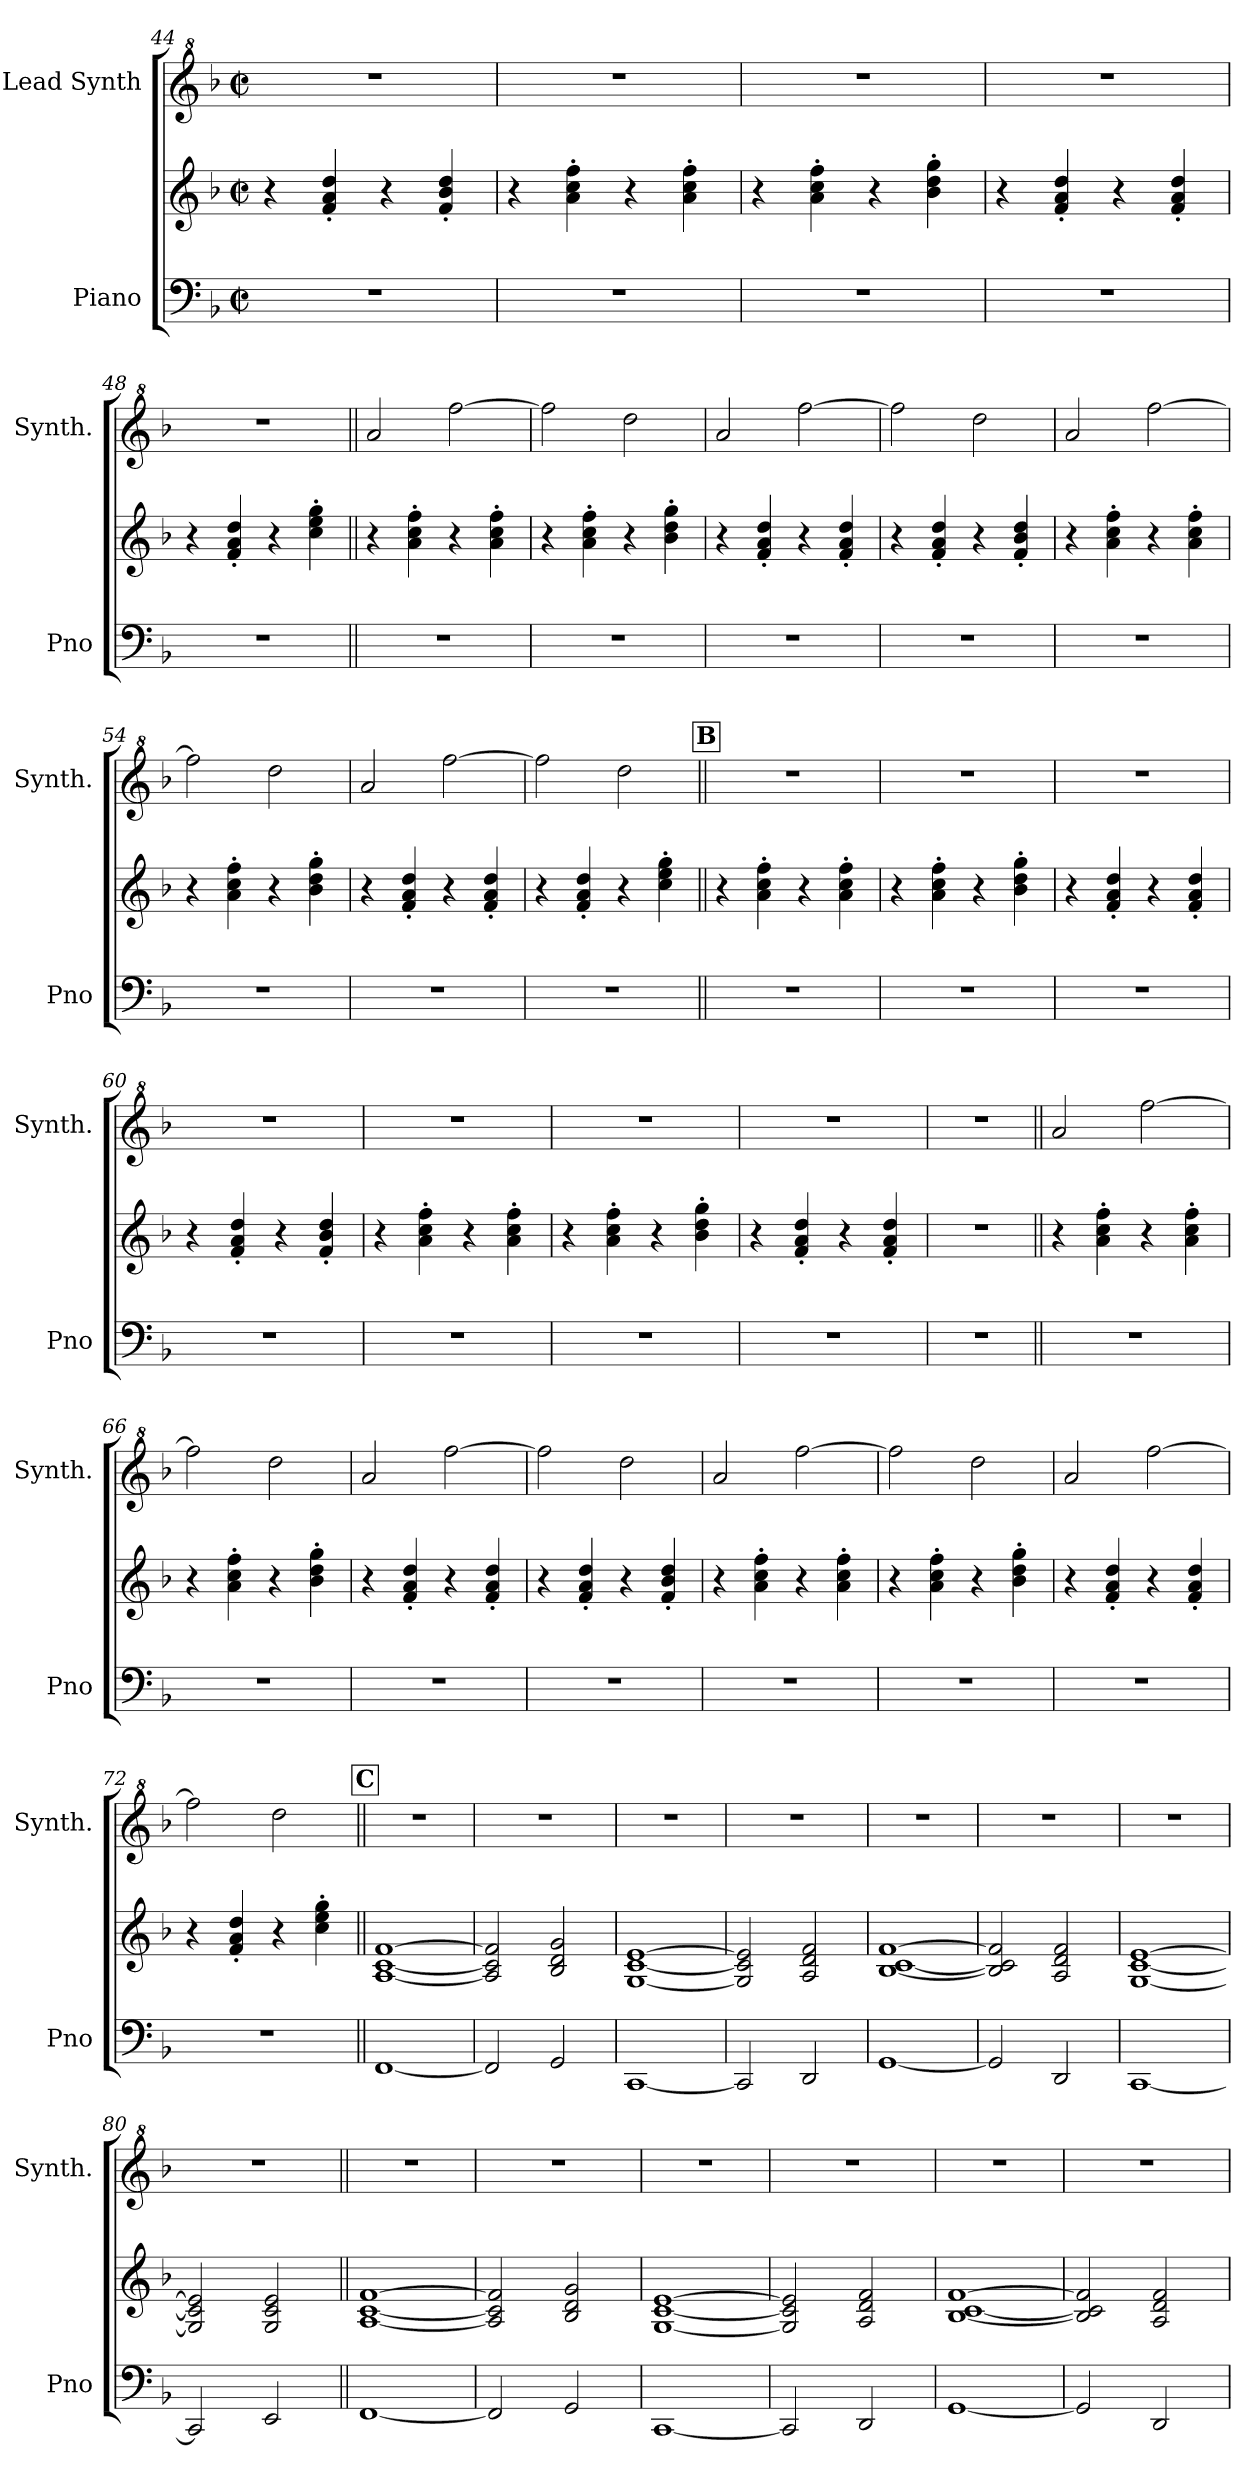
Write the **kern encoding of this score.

**kern	**kern	**kern
*part2	*part2	*part1
*staff3	*staff2	*staff1
*I"Piano	*	*I"Lead Synth
*I'Pno	*	*I'Synth.
*clefF4	*clefG2	*clefG^2
*	*	*ITrd7c12
*k[b-]	*k[b-]	*k[b-]
*M2/2	*M2/2	*M2/2
*met(c|)	*met(c|)	*met(c|)
=44	=44	=44
1r	4r	1r
.	4f/' 4a/' 4dd/'	.
.	4r	.
.	4f/' 4b-/' 4dd/'	.
!!LO:LB:g=z
=45	=45	=45
1r	4r	1r
.	4a\' 4cc\' 4ff\'	.
.	4r	.
.	4a\' 4cc\' 4ff\'	.
=46	=46	=46
1r	4r	1r
.	4a\' 4cc\' 4ff\'	.
.	4r	.
.	4b-\' 4dd\' 4gg\'	.
=47	=47	=47
1r	4r	1r
.	4f/' 4a/' 4dd/'	.
.	4r	.
.	4f/' 4a/' 4dd/'	.
=48	=48	=48
1r	4r	1r
.	4f/' 4a/' 4dd/'	.
.	4r	.
.	4cc\' 4ee\' 4gg\'	.
!!LO:LB:g=z
=49||	=49||	=49||
1r	4r	2a/
.	4a\' 4cc\' 4ff\'	.
.	4r	[2ff\
.	4a\' 4cc\' 4ff\'	.
=50	=50	=50
1r	4r	2ff\]
.	4a\' 4cc\' 4ff\'	.
.	4r	2dd\
.	4b-\' 4dd\' 4gg\'	.
=51	=51	=51
1r	4r	2a/
.	4f/' 4a/' 4dd/'	.
.	4r	[2ff\
.	4f/' 4a/' 4dd/'	.
=52	=52	=52
1r	4r	2ff\]
.	4f/' 4a/' 4dd/'	.
.	4r	2dd\
.	4f/' 4b-/' 4dd/'	.
!!LO:LB:g=z
=53	=53	=53
1r	4r	2a/
.	4a\' 4cc\' 4ff\'	.
.	4r	[2ff\
.	4a\' 4cc\' 4ff\'	.
=54	=54	=54
1r	4r	2ff\]
.	4a\' 4cc\' 4ff\'	.
.	4r	2dd\
.	4b-\' 4dd\' 4gg\'	.
=55	=55	=55
1r	4r	2a/
.	4f/' 4a/' 4dd/'	.
.	4r	[2ff\
.	4f/' 4a/' 4dd/'	.
=56	=56	=56
1r	4r	2ff\]
.	4f/' 4a/' 4dd/'	.
.	4r	2dd\
.	4cc\' 4ee\' 4gg\'	.
!!LO:LB:g=z
!!LO:REH:place=s1:a:B:fs=14:t=B
=57||	=57||	=57||
1r	4r	1r
.	4a\' 4cc\' 4ff\'	.
.	4r	.
.	4a\' 4cc\' 4ff\'	.
=58	=58	=58
1r	4r	1r
.	4a\' 4cc\' 4ff\'	.
.	4r	.
.	4b-\' 4dd\' 4gg\'	.
=59	=59	=59
1r	4r	1r
.	4f/' 4a/' 4dd/'	.
.	4r	.
.	4f/' 4a/' 4dd/'	.
=60	=60	=60
1r	4r	1r
.	4f/' 4a/' 4dd/'	.
.	4r	.
.	4f/' 4b-/' 4dd/'	.
!!LO:LB:g=z
=61	=61	=61
1r	4r	1r
.	4a\' 4cc\' 4ff\'	.
.	4r	.
.	4a\' 4cc\' 4ff\'	.
=62	=62	=62
1r	4r	1r
.	4a\' 4cc\' 4ff\'	.
.	4r	.
.	4b-\' 4dd\' 4gg\'	.
=63	=63	=63
1r	4r	1r
.	4f/' 4a/' 4dd/'	.
.	4r	.
.	4f/' 4a/' 4dd/'	.
=64	=64	=64
1r	1r	1r
!!LO:LB:g=z
=65||	=65||	=65||
1r	4r	2a/
.	4a\' 4cc\' 4ff\'	.
.	4r	[2ff\
.	4a\' 4cc\' 4ff\'	.
=66	=66	=66
1r	4r	2ff\]
.	4a\' 4cc\' 4ff\'	.
.	4r	2dd\
.	4b-\' 4dd\' 4gg\'	.
=67	=67	=67
1r	4r	2a/
.	4f/' 4a/' 4dd/'	.
.	4r	[2ff\
.	4f/' 4a/' 4dd/'	.
=68	=68	=68
1r	4r	2ff\]
.	4f/' 4a/' 4dd/'	.
.	4r	2dd\
.	4f/' 4b-/' 4dd/'	.
!!LO:PB:g=z
=69	=69	=69
1r	4r	2a/
.	4a\' 4cc\' 4ff\'	.
.	4r	[2ff\
.	4a\' 4cc\' 4ff\'	.
=70	=70	=70
1r	4r	2ff\]
.	4a\' 4cc\' 4ff\'	.
.	4r	2dd\
.	4b-\' 4dd\' 4gg\'	.
=71	=71	=71
1r	4r	2a/
.	4f/' 4a/' 4dd/'	.
.	4r	[2ff\
.	4f/' 4a/' 4dd/'	.
=72	=72	=72
1r	4r	2ff\]
.	4f/' 4a/' 4dd/'	.
.	4r	2dd\
.	4cc\' 4ee\' 4gg\'	.
!!LO:LB:g=z
!!LO:REH:place=s1:a:B:fs=14:t=C
=73||	=73||	=73||
[1FF	[1A [1c [1f	1r
=74	=74	=74
2FF/]	2A/] 2c/] 2f/]	1r
2GG/	2B-/ 2d/ 2g/	.
=75	=75	=75
[1CC	[1G [1c [1e	1r
=76	=76	=76
2CC/]	2G/] 2c/] 2e/]	1r
2DD/	2A/ 2d/ 2f/	.
!!LO:LB:g=z
=77	=77	=77
[1GG	[1B- [1c [1f	1r
=78	=78	=78
2GG/]	2B-/] 2c/] 2f/]	1r
2DD/	2A/ 2d/ 2f/	.
=79	=79	=79
[1CC	[1G [1c [1e	1r
=80	=80	=80
2CC/]	2G/] 2c/] 2e/]	1r
2EE/	2G/ 2c/ 2e/	.
!!LO:LB:g=z
=81||	=81||	=81||
[1FF	[1A [1c [1f	1r
=82	=82	=82
2FF/]	2A/] 2c/] 2f/]	1r
2GG/	2B-/ 2d/ 2g/	.
=83	=83	=83
[1CC	[1G [1c [1e	1r
=84	=84	=84
2CC/]	2G/] 2c/] 2e/]	1r
2DD/	2A/ 2d/ 2f/	.
!!LO:LB:g=z
=85	=85	=85
[1GG	[1B- [1c [1f	1r
=86	=86	=86
2GG/]	2B-/] 2c/] 2f/]	1r
2DD/	2A/ 2d/ 2f/	.
=	=	=
*-	*-	*-
